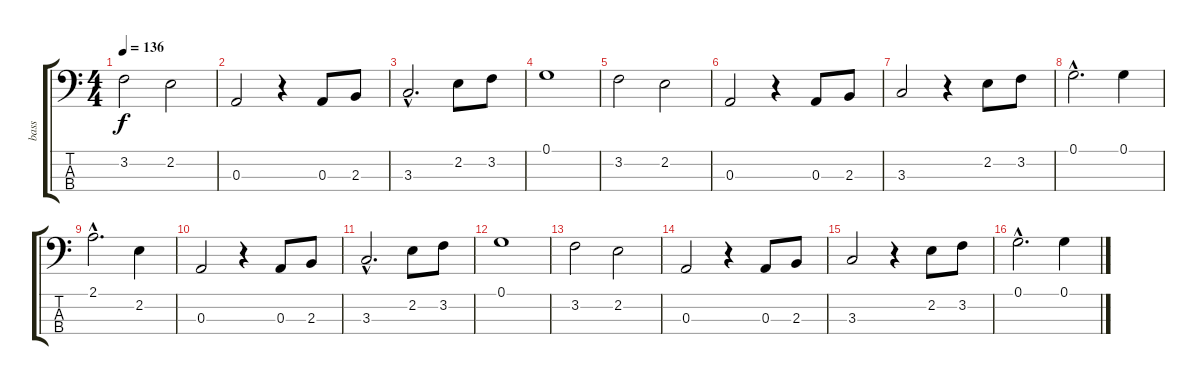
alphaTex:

\track ("bass           " "bass      ") {instrument fretlessbass}
\staff {score tabs}
\tuning (G2 D2 A1 E1) {hide}
\ts (4 4)
\tempo 136
\clef f4
\ks c
3.2.2{dy f} 2.2.2 |
0.3.2 r.4 0.3.8 2.3.8 |
3.3{hac}.2{d} 2.2.8 3.2.8 |
0.1.1 |
3.2.2 2.2.2 |
0.3.2 r.4 0.3.8 2.3.8 |
3.3.2 r.4 2.2.8 3.2.8 |
0.1{hac}.2{d} 0.1.4 |
2.1{hac}.2{d} 2.2.4 |
0.3.2 r.4 0.3.8 2.3.8 |
3.3{hac}.2{d} 2.2.8 3.2.8 |
0.1.1 |
3.2.2 2.2.2 |
0.3.2 r.4 0.3.8 2.3.8 |
3.3.2 r.4 2.2.8 3.2.8 |
0.1{hac}.2{d} 0.1.4
